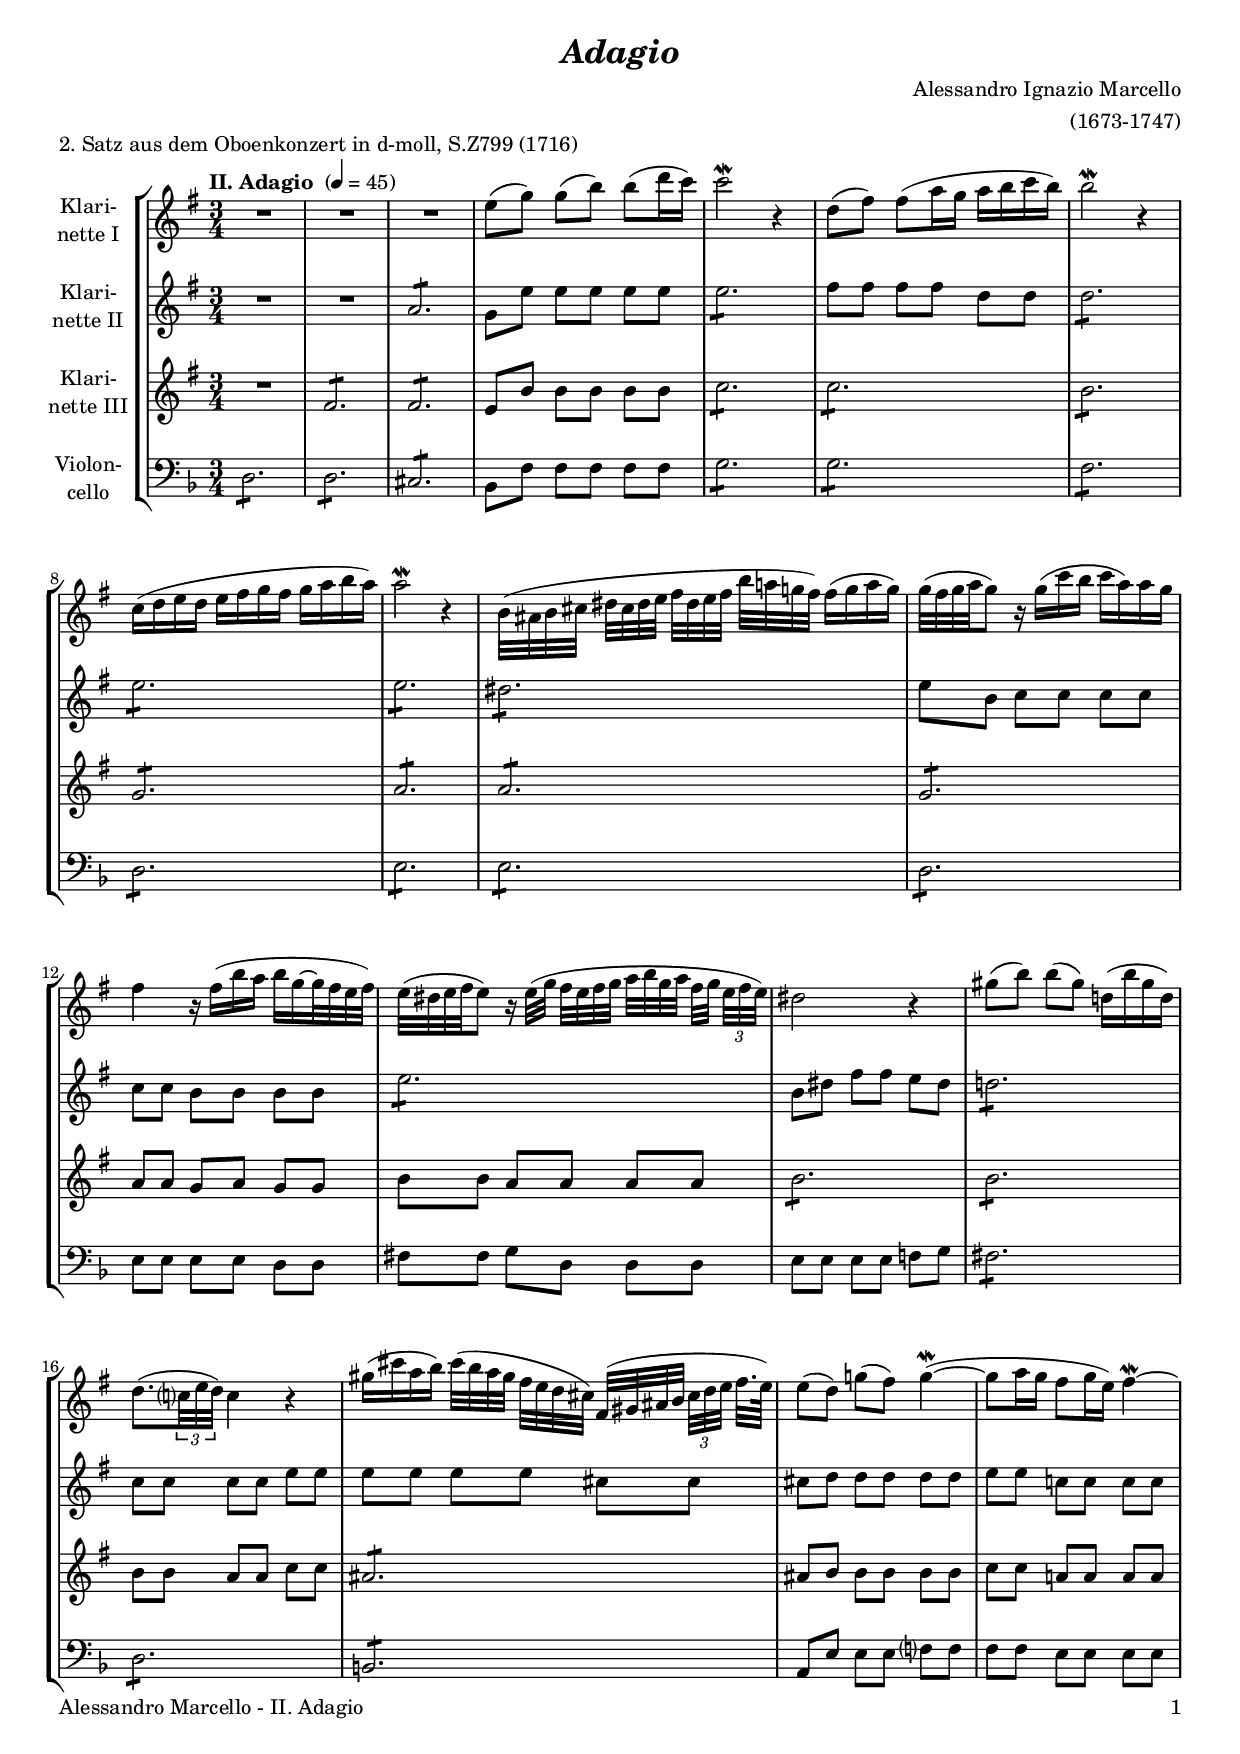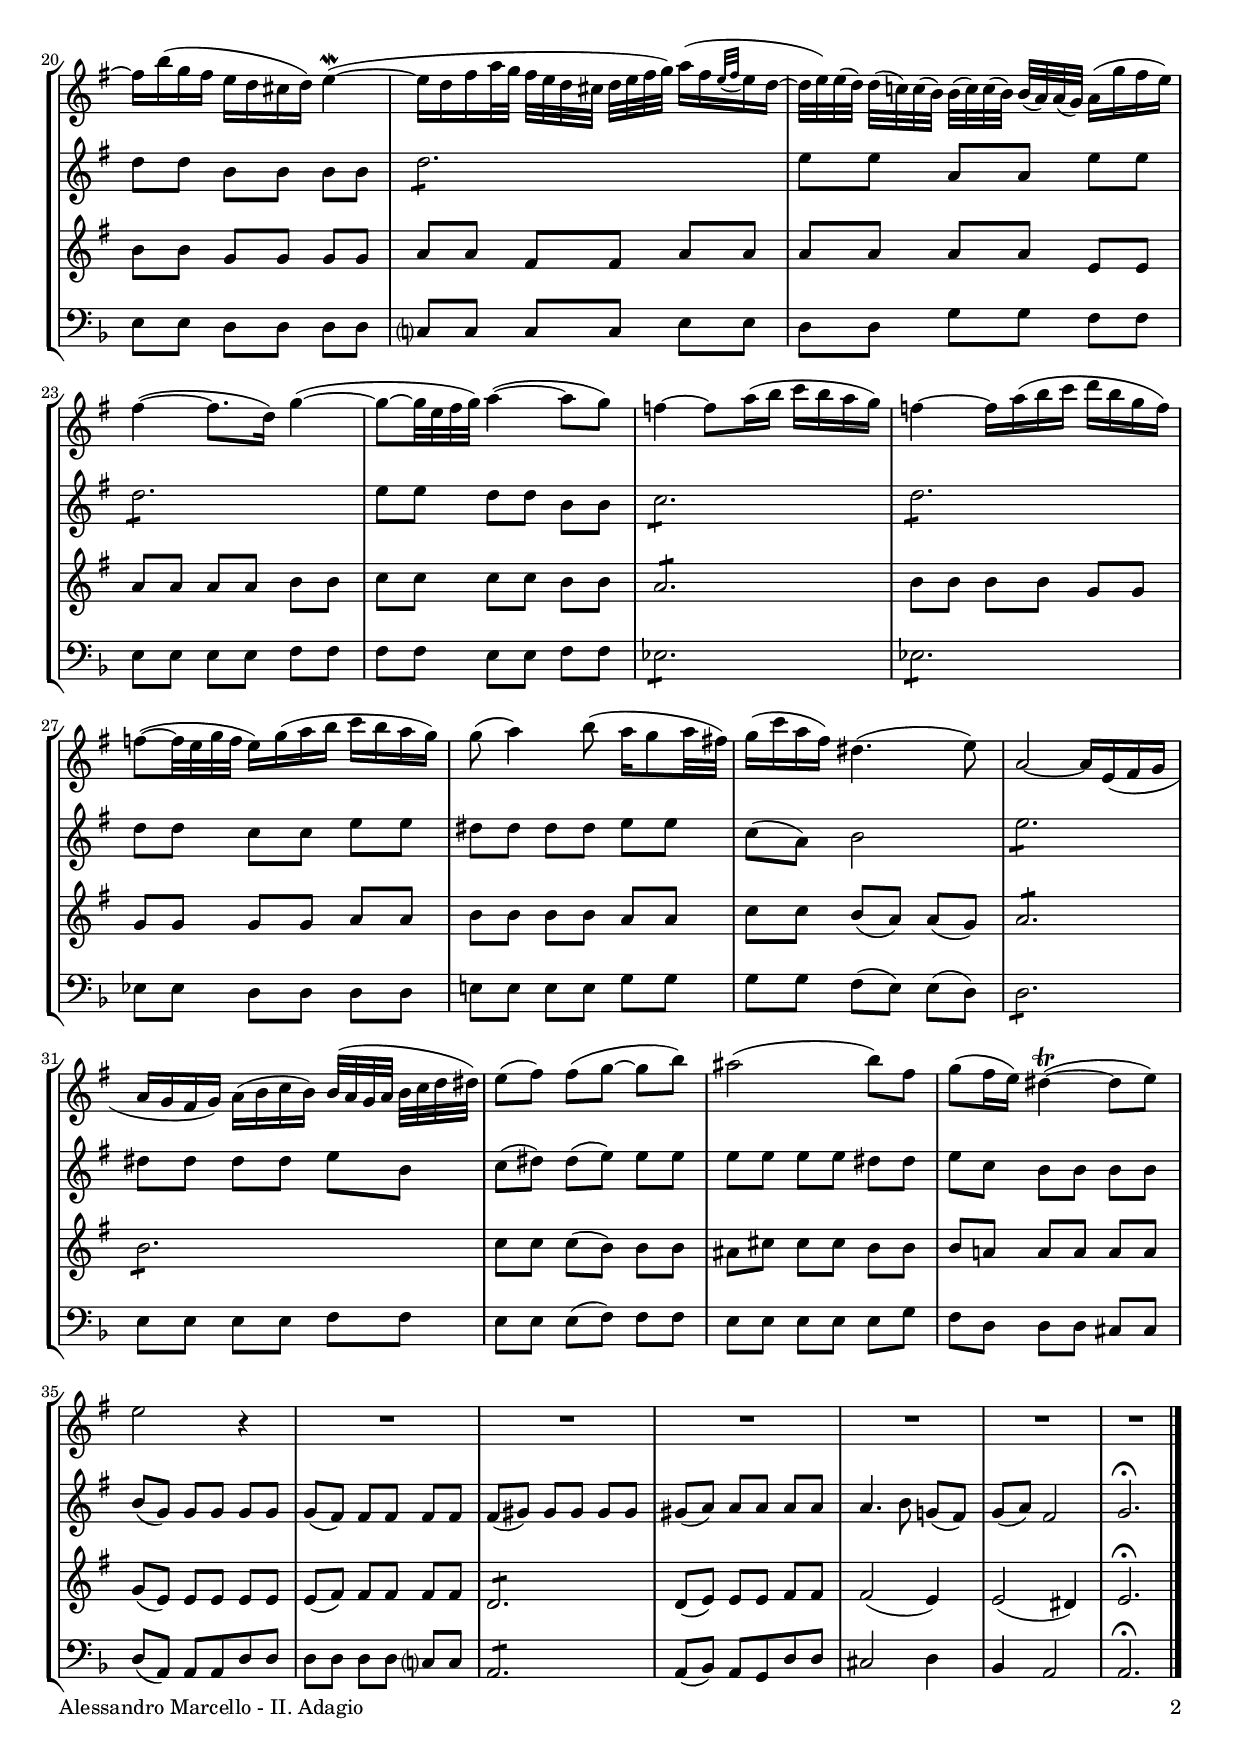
\version "2.18.2"
\include "deutsch.ly"
  
#(set-global-staff-size 18)

\header {
  title     = \markup \bold \italic "Adagio"
  composer  = "Alessandro Ignazio Marcello"
  arranger  = "(1673-1747)"
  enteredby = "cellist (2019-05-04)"
  piece     = "2. Satz aus dem Oboenkonzert in d-moll, S.Z799 (1716)"
}

voiceconsts = {
  \key d \minor
  \time 3/4
  \clef "treble"
%  \numericTimeSignature
  \compressFullBarRests
  % Set default beaming for all staves
  \set Timing.beamExceptions = #'()
  \set Timing.baseMoment     = #(ly:make-moment 1 4)
  \set Timing.beatStructure  = #'(1 1 1)
  \tempo "II. Adagio " 4=45
}

micl = "clarinet"
mifl = "flute"
miob = "oboe"
mifh = "french horn"
misx = "tenor sax"
mist = "string ensemble 1"
miba = "cello"

va = \relative c'' {
  \voiceconsts

  R2.*3
  d8( f) f( a) a( c16 b)
  b2\mordent r4
  c,8( e) e( g16 f g a b a)
  a2\mordent r4
  b,16( c d c d e f e f g a g)

  g2\mordent r4
  a,32( gis a h cis[ h cis d] e cis d e a[ g! f! e]) e16( f g f)
  f32( e f g f8) r16 f( b a b g) g f

  e4 r16 e( a g a f~ f32 e d e)
  d( cis d e d8) r16 d32( f e[ d e f] g a f g e[ f] \tuplet 3/2 16 { d e d) }
  cis2 r4
  fis8( a) a( fis) c!16( a' fis c)

  c8.(  \tuplet 3/2 16 { b?32 d c) } b4 r
  fis'16( h g a) h32( a g fis e[ d c h]) e,([ fis gis a] \tuplet 3/2 16 { h32 c d } e32.[ d64])
  d8( c) f!( e) f4(~\mordent
  f8 g16 f e8 f16 d) e4~\mordent

  e16 a( f e d c h c) d4(~\mordent
  d16 c e g32 f e d c h c[ d e f]) g16([ e \appoggiatura { d32[ e] } d16 c]~

  c32 d) d( c) c[( b!) b( a)] a( b) b( a) a[( g) g( f)] g16( f' e d)
  e4(~ e8. c16) f4(~
  f8~ f32 d e f) g4(~ g8 f)
  es4~ es8 g16( a b a g f)

  es4~ es16 g( a b c a f es)
  es8(~ es32 d f es d16) f( g a b a g f)
  f8( g4) a8( g16 f8 g32 e!)
  f16( b g e) cis4.( d8)
  g,2~ g16 d( e f

  g f e f) g( a b a) a32( g f g a[ b c cis])
  d8( e) e( f~ f a)
  gis2( a8) e
  f( e16 d) cis4(~\trill cis8 d)
  d2 r4
  R2.*6 \bar "|."
}

vb = \relative c'' {
  \voiceconsts

  R2.*2
  \repeat tremolo 6 g8
  f d' d d d d
  \repeat tremolo 6 d
  e e e e c c
  \repeat tremolo 6 c
  \repeat tremolo 6 d

  \repeat tremolo 6 d
  \repeat tremolo 6 cis
  d a b b b b
  b b a a a a
  \repeat tremolo 6 d
  a cis e e d cis

  \repeat tremolo 6 c!
  b b b b d d
  d d d d h h
  h c c c c c
  d d b! b b b
  c c a a a a

  \repeat tremolo 6 c
  d d g, g d' d
  \repeat tremolo 6 c
  d d c c a a
  \repeat tremolo 6 b
  \repeat tremolo 6 c

  c c b b d d
  cis cis cis cis d d
  b( g) a2
  \repeat tremolo 6 d8
  cis cis cis cis d a
  b( cis) cis( d) d d
  d d d d cis cis

  d b a a a a
  a( f) f f f f
  f( e) e e e e
  e( fis) fis fis fis fis
  fis( g) g g g g
  g4. a8 f!( e)
  f( g) e2
  f2.\fermata \bar "|."
}

vc = \relative c' {
  \voiceconsts

  R2.
  \repeat tremolo 6 e8
  \repeat tremolo 6 e
  d a' a a a a
  \repeat tremolo 6 b
  \repeat tremolo 6 b
  \repeat tremolo 6 a

  \repeat tremolo 6 f
  \repeat tremolo 6 g
  \repeat tremolo 6 g
  \repeat tremolo 6 f
  g g f g f f
  a a g g g g

  \repeat tremolo 6 a
  \repeat tremolo 6 a
  a a g g b b
  \repeat tremolo 6 gis
  gis a a a a a
  b b g! g g g

  a a f f f f
  g g e e g g
  g g g g d d
  g g g g a a
  b b b b a a
  \repeat tremolo 6 g

  a a a a f f
  f f f f g g
  a a a a g g
  b b a( g) g( f)
  \repeat tremolo 6 g
  \repeat tremolo 6 a

  b b b( a) a a
  gis h h h a a
  a g! g g g g
  f( d) d d d d
  d( e) e e e e
  \repeat tremolo 6 c

  c( d) d d e e
  e2( d4)
  d2( cis4)
  d2.\fermata \bar "|."
}

vd = \relative c {
  \voiceconsts
  \clef "bass"
  
  \repeat tremolo 6 d8
  \repeat tremolo 6 d
  \repeat tremolo 6 cis
  b f' f f f f
  \repeat tremolo 6 g
  \repeat tremolo 6 g

  \repeat tremolo 6 f
  \repeat tremolo 6 d
  \repeat tremolo 6 e
  \repeat tremolo 6 e
  \repeat tremolo 6 d
  e e e e d d

  fis fis g d d d
  e e e e f! g
  \repeat tremolo 6 fis
  \repeat tremolo 6 d
  \repeat tremolo 6 h
  a e' e e f? f

  f f e e e e
  e e d d d d
  c? c c c e e
  d d g g f f
  e e e e f f
  f f e e f f

  \repeat tremolo 6 es
  \repeat tremolo 6 es
  es es d d d d
  e! e e e g g
  g g f( e) e( d)
  \repeat tremolo 6 d

  e e e e f f
  e e e( f) f f
  e e e e e g
  f d d d cis cis
  d( a) a[ a d d]
  d d d d c? c

  \repeat tremolo 6 a
  a( b) a[ g d' d]
  cis2 d4
  b a2
  a2.\fermata \bar "|."
}


music = \new StaffGroup <<
      \new Staff {
	\set Staff.midiInstrument = \micl
	\set Staff.instrumentName = \markup \center-column { "Klari-" "nette I" }
	\transpose d e { \va }
      }

      \new Staff {
	\set Staff.midiInstrument = \micl
	\set Staff.instrumentName = \markup \center-column { "Klari-" "nette II" }
	\transpose d e { \vb }
      }

      \new Staff {
	\set Staff.midiInstrument = \micl
	\set Staff.instrumentName = \markup \center-column { "Klari-" "nette III" }
	\transpose d e { \vc }
      }

      \new Staff {
	\set Staff.midiInstrument = \miba
	\set Staff.instrumentName = \markup \center-column { "Violon-" "cello" }
	\transpose d d { \vd }
      }
>>

\book {
  \paper {
    print-page-number = ##t
    print-first-page-number = ##t
    oddHeaderMarkup = \markup \null
    evenHeaderMarkup = \markup \null
    oddFooterMarkup = \markup {
      \fill-line {
        \on-the-fly #print-page-number-check-first
        "Alessandro Marcello - II. Adagio" \fromproperty #'page:page-number-string
      }
    }
    evenFooterMarkup = \oddFooterMarkup
  }  \score {
    \music
    \layout {}
  }

  \score {
    \unfoldRepeats \music

    \midi {
      \context {
        \Score
      }
    }
  }
}
